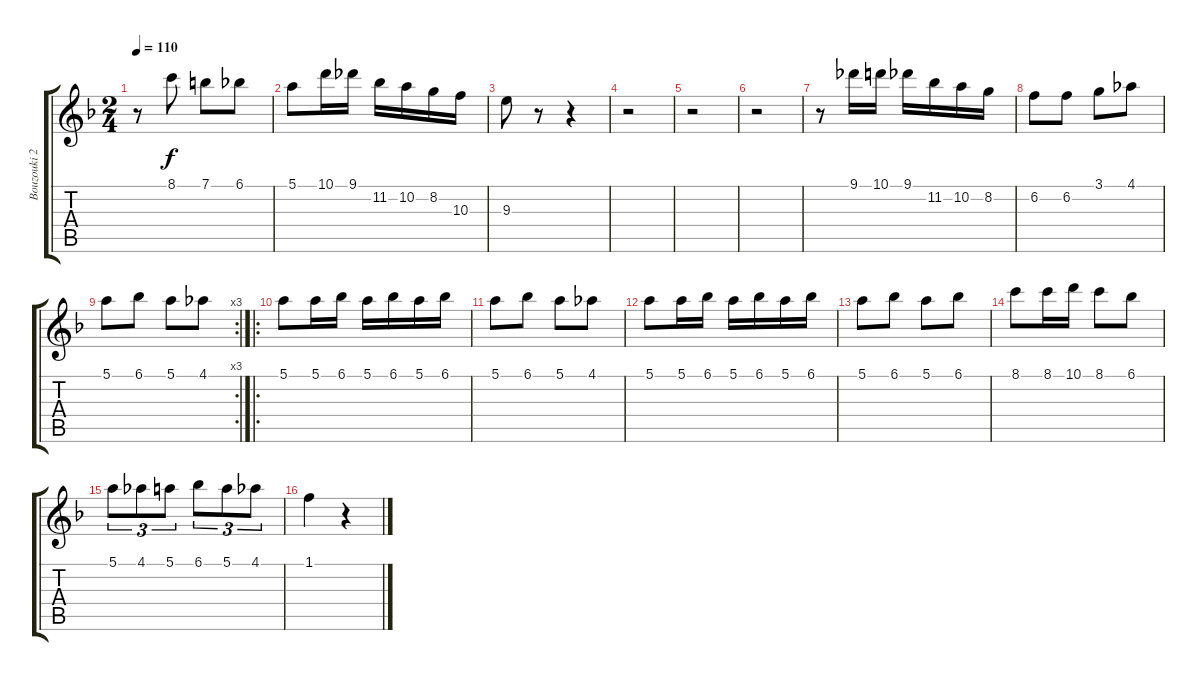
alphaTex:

\track ("Bouzouki 2" "Bouzouki 2") {instrument acousticguitarsteel}
\staff {score tabs}
\tuning (E4 B3 G3 D3 A2 E2) {hide}
\ts (2 4)
\tempo 110
\clef g2
\ks dminor
r.8{dy f} 8.1.8 7.1.8 6.1.8 |
5.1.8 10.1.16 9.1.16 11.2.16 10.2.16 8.2.16 10.3.16 |
9.3.8 r.8 r.4 |
r.2 |
r.2 |
r.2 |
r.8 9.1.16 10.1.16 9.1.16 11.2.16 10.2.16 8.2.16 |
6.2.8 6.2.8 3.1.8 4.1.8 |
\rc 3
5.1.8 6.1.8 5.1.8 4.1.8 |
\ro
5.1.8 5.1.16 6.1.16 5.1.16 6.1.16 5.1.16 6.1.16 |
5.1.8 6.1.8 5.1.8 4.1.8 |
5.1.8 5.1.16 6.1.16 5.1.16 6.1.16 5.1.16 6.1.16 |
5.1.8 6.1.8 5.1.8 6.1.8 |
8.1.8 8.1.16 10.1.16 8.1.8 6.1.8 |
5.1.8{tu (3 2)} 4.1.8{tu (3 2)} 5.1.8{tu (3 2)} 6.1.8{tu (3 2)} 5.1.8{tu (3 2)} 4.1.8{tu (3 2)} |
1.1.4 r.4
